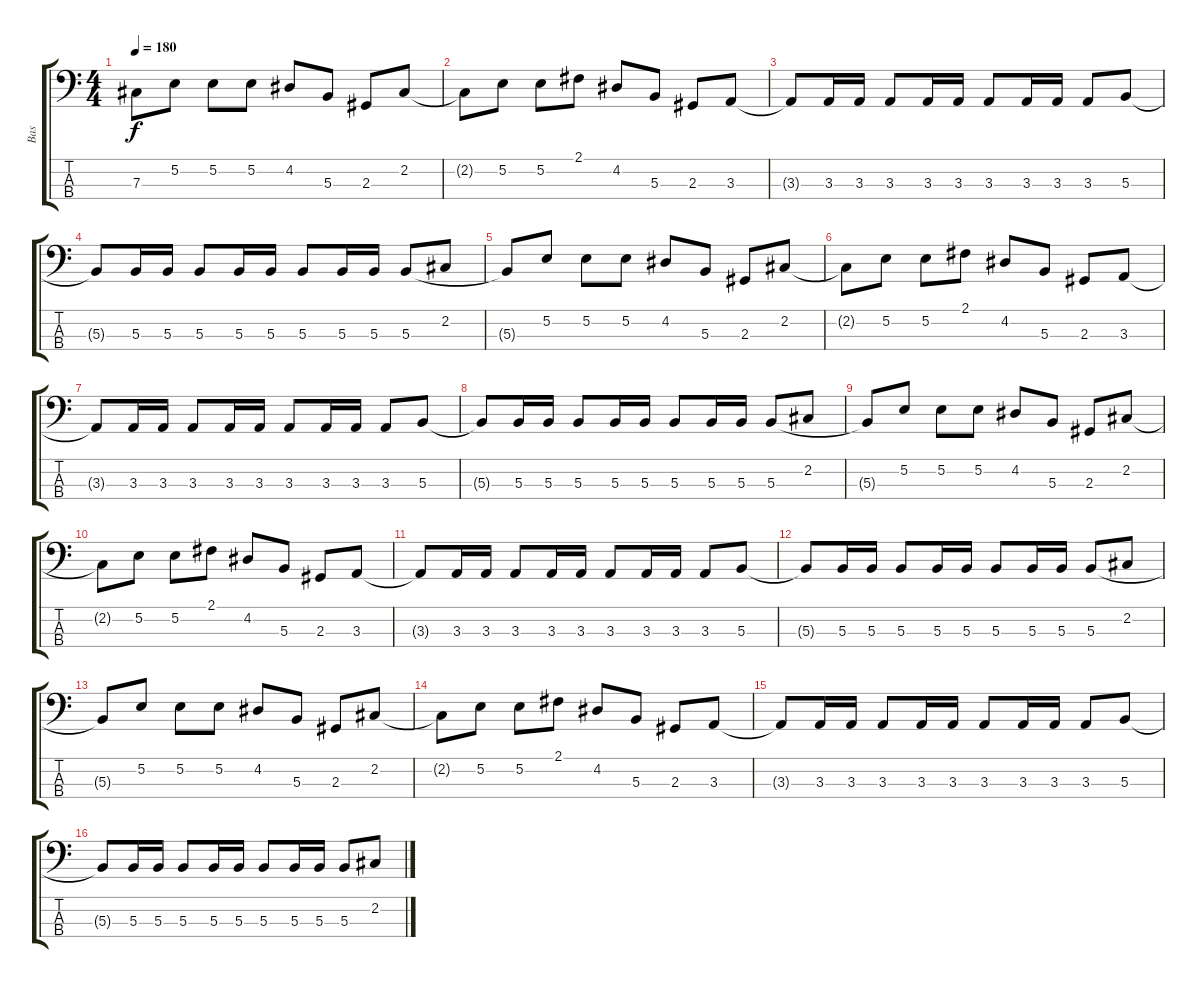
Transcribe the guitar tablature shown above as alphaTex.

\track ("Bas" "Bas") {instrument electricbasspick}
\staff {score tabs}
\tuning (E2 B1 Gb1 Db1) {hide}
\ts (4 4)
\tempo 180
\clef f4
\ks c
7.3{t}.8{dy f} 5.2.8 5.2.8 5.2.8 4.2.8 5.3.8 2.3.8 2.2.8 |
2.2{t}.8 5.2.8 5.2.8 2.1.8 4.2.8 5.3.8 2.3.8 3.3.8 |
3.3{t}.8 3.3.16 3.3.16 3.3.8 3.3.16 3.3.16 3.3.8 3.3.16 3.3.16 3.3.8 5.3.8 |
5.3{t}.8 5.3.16 5.3.16 5.3.8 5.3.16 5.3.16 5.3.8 5.3.16 5.3.16 5.3.8 2.2.8 |
5.3{t}.8 5.2.8 5.2.8 5.2.8 4.2.8 5.3.8 2.3.8 2.2.8 |
2.2{t}.8 5.2.8 5.2.8 2.1.8 4.2.8 5.3.8 2.3.8 3.3.8 |
3.3{t}.8 3.3.16 3.3.16 3.3.8 3.3.16 3.3.16 3.3.8 3.3.16 3.3.16 3.3.8 5.3.8 |
5.3{t}.8 5.3.16 5.3.16 5.3.8 5.3.16 5.3.16 5.3.8 5.3.16 5.3.16 5.3.8 2.2.8 |
5.3{t}.8 5.2.8 5.2.8 5.2.8 4.2.8 5.3.8 2.3.8 2.2.8 |
2.2{t}.8 5.2.8 5.2.8 2.1.8 4.2.8 5.3.8 2.3.8 3.3.8 |
3.3{t}.8 3.3.16 3.3.16 3.3.8 3.3.16 3.3.16 3.3.8 3.3.16 3.3.16 3.3.8 5.3.8 |
5.3{t}.8 5.3.16 5.3.16 5.3.8 5.3.16 5.3.16 5.3.8 5.3.16 5.3.16 5.3.8 2.2.8 |
5.3{t}.8 5.2.8 5.2.8 5.2.8 4.2.8 5.3.8 2.3.8 2.2.8 |
2.2{t}.8 5.2.8 5.2.8 2.1.8 4.2.8 5.3.8 2.3.8 3.3.8 |
3.3{t}.8 3.3.16 3.3.16 3.3.8 3.3.16 3.3.16 3.3.8 3.3.16 3.3.16 3.3.8 5.3.8 |
5.3{t}.8 5.3.16 5.3.16 5.3.8 5.3.16 5.3.16 5.3.8 5.3.16 5.3.16 5.3.8 2.2.8
